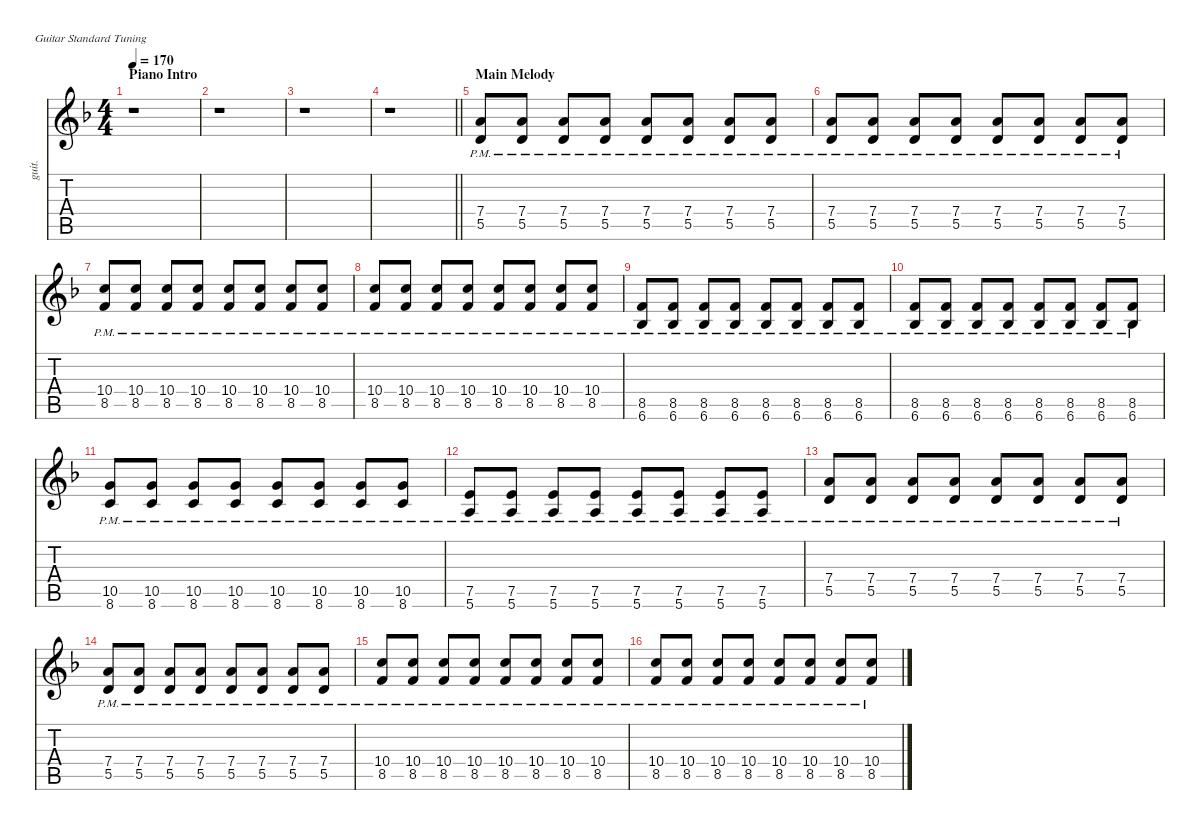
\defaultSystemsLayout 4
\hideDynamics
\bracketExtendMode nobrackets
\otherSystemsTrackNameOrientation horizontal
\track ("Guitar" "guit.") {defaultSystemsLayout 4 instrument overdrivenguitar}
\staff {score tabs}
\tuning (E4 B3 G3 D3 A2 E2)
\ts (4 4)
\beaming (8 2 2 2 2)
\section ("" "Piano Intro")
\tempo 170
\clef g2
\ks dminor
r.1{dy f instrument overdrivenguitar beam Down} |
r.1{beam Down} |
r.1{beam Down} |
\barLineRight lightlight
r.1{beam Down} |
\section ("" "Main Melody")
(7.4{pm acc forcenatural} 5.5{pm acc forcenatural}).8{beam Up} (7.4{pm acc forcenatural} 5.5{pm acc forcenatural}).8{beam Up} (7.4{pm acc forcenatural} 5.5{pm acc forcenatural}).8{beam Up} (7.4{pm acc forcenatural} 5.5{pm acc forcenatural}).8{beam Up} (7.4{pm acc forcenatural} 5.5{pm acc forcenatural}).8{beam Up} (7.4{pm acc forcenatural} 5.5{pm acc forcenatural}).8{beam Up} (7.4{pm acc forcenatural} 5.5{pm acc forcenatural}).8{beam Up} (7.4{pm acc forcenatural} 5.5{pm acc forcenatural}).8{beam Up} |
(7.4{pm acc forcenatural} 5.5{pm acc forcenatural}).8{beam Up} (7.4{pm acc forcenatural} 5.5{pm acc forcenatural}).8{beam Up} (7.4{pm acc forcenatural} 5.5{pm acc forcenatural}).8{beam Up} (7.4{pm acc forcenatural} 5.5{pm acc forcenatural}).8{beam Up} (7.4{pm acc forcenatural} 5.5{pm acc forcenatural}).8{beam Up} (7.4{pm acc forcenatural} 5.5{pm acc forcenatural}).8{beam Up} (7.4{pm acc forcenatural} 5.5{pm acc forcenatural}).8{beam Up} (7.4{pm acc forcenatural} 5.5{pm acc forcenatural}).8{beam Up} |
(10.4{pm acc forcenatural} 8.5{pm acc forcenatural}).8{beam Up} (10.4{pm acc forcenatural} 8.5{pm acc forcenatural}).8{beam Up} (10.4{pm acc forcenatural} 8.5{pm acc forcenatural}).8{beam Up} (10.4{pm acc forcenatural} 8.5{pm acc forcenatural}).8{beam Up} (10.4{pm acc forcenatural} 8.5{pm acc forcenatural}).8{beam Up} (10.4{pm acc forcenatural} 8.5{pm acc forcenatural}).8{beam Up} (10.4{pm acc forcenatural} 8.5{pm acc forcenatural}).8{beam Up} (10.4{pm acc forcenatural} 8.5{pm acc forcenatural}).8{beam Up} |
(10.4{pm acc forcenatural} 8.5{pm acc forcenatural}).8{beam Up} (10.4{pm acc forcenatural} 8.5{pm acc forcenatural}).8{beam Up} (10.4{pm acc forcenatural} 8.5{pm acc forcenatural}).8{beam Up} (10.4{pm acc forcenatural} 8.5{pm acc forcenatural}).8{beam Up} (10.4{pm acc forcenatural} 8.5{pm acc forcenatural}).8{beam Up} (10.4{pm acc forcenatural} 8.5{pm acc forcenatural}).8{beam Up} (10.4{pm acc forcenatural} 8.5{pm acc forcenatural}).8{beam Up} (10.4{pm acc forcenatural} 8.5{pm acc forcenatural}).8{beam Up} |
(8.5{pm acc forcenatural} 6.6{pm acc b}).8{beam Up} (8.5{pm acc forcenatural} 6.6{pm acc b}).8{beam Up} (8.5{pm acc forcenatural} 6.6{pm acc b}).8{beam Up} (8.5{pm acc forcenatural} 6.6{pm acc b}).8{beam Up} (8.5{pm acc forcenatural} 6.6{pm acc b}).8{beam Up} (8.5{pm acc forcenatural} 6.6{pm acc b}).8{beam Up} (8.5{pm acc forcenatural} 6.6{pm acc b}).8{beam Up} (8.5{pm acc forcenatural} 6.6{pm acc b}).8{beam Up} |
(8.5{pm acc forcenatural} 6.6{pm acc b}).8{beam Up} (8.5{pm acc forcenatural} 6.6{pm acc b}).8{beam Up} (8.5{pm acc forcenatural} 6.6{pm acc b}).8{beam Up} (8.5{pm acc forcenatural} 6.6{pm acc b}).8{beam Up} (8.5{pm acc forcenatural} 6.6{pm acc b}).8{beam Up} (8.5{pm acc forcenatural} 6.6{pm acc b}).8{beam Up} (8.5{pm acc forcenatural} 6.6{pm acc b}).8{beam Up} (8.5{pm acc forcenatural} 6.6{pm acc b}).8{beam Up} |
(10.5{pm acc forcenatural} 8.6{pm acc forcenatural}).8{beam Up} (10.5{pm acc forcenatural} 8.6{pm acc forcenatural}).8{beam Up} (10.5{pm acc forcenatural} 8.6{pm acc forcenatural}).8{beam Up} (10.5{pm acc forcenatural} 8.6{pm acc forcenatural}).8{beam Up} (10.5{pm acc forcenatural} 8.6{pm acc forcenatural}).8{beam Up} (10.5{pm acc forcenatural} 8.6{pm acc forcenatural}).8{beam Up} (10.5{pm acc forcenatural} 8.6{pm acc forcenatural}).8{beam Up} (10.5{pm acc forcenatural} 8.6{pm acc forcenatural}).8{beam Up} |
(7.5{pm acc forcenatural} 5.6{pm acc forcenatural}).8{beam Up} (7.5{pm acc forcenatural} 5.6{pm acc forcenatural}).8{beam Up} (7.5{pm acc forcenatural} 5.6{pm acc forcenatural}).8{beam Up} (7.5{pm acc forcenatural} 5.6{pm acc forcenatural}).8{beam Up} (7.5{pm acc forcenatural} 5.6{pm acc forcenatural}).8{beam Up} (7.5{pm acc forcenatural} 5.6{pm acc forcenatural}).8{beam Up} (7.5{pm acc forcenatural} 5.6{pm acc forcenatural}).8{beam Up} (7.5{pm acc forcenatural} 5.6{pm acc forcenatural}).8{beam Up} |
(7.4{pm acc forcenatural} 5.5{pm acc forcenatural}).8{beam Up} (7.4{pm acc forcenatural} 5.5{pm acc forcenatural}).8{beam Up} (7.4{pm acc forcenatural} 5.5{pm acc forcenatural}).8{beam Up} (7.4{pm acc forcenatural} 5.5{pm acc forcenatural}).8{beam Up} (7.4{pm acc forcenatural} 5.5{pm acc forcenatural}).8{beam Up} (7.4{pm acc forcenatural} 5.5{pm acc forcenatural}).8{beam Up} (7.4{pm acc forcenatural} 5.5{pm acc forcenatural}).8{beam Up} (7.4{pm acc forcenatural} 5.5{pm acc forcenatural}).8{beam Up} |
(7.4{pm acc forcenatural} 5.5{pm acc forcenatural}).8{beam Up} (7.4{pm acc forcenatural} 5.5{pm acc forcenatural}).8{beam Up} (7.4{pm acc forcenatural} 5.5{pm acc forcenatural}).8{beam Up} (7.4{pm acc forcenatural} 5.5{pm acc forcenatural}).8{beam Up} (7.4{pm acc forcenatural} 5.5{pm acc forcenatural}).8{beam Up} (7.4{pm acc forcenatural} 5.5{pm acc forcenatural}).8{beam Up} (7.4{pm acc forcenatural} 5.5{pm acc forcenatural}).8{beam Up} (7.4{pm acc forcenatural} 5.5{pm acc forcenatural}).8{beam Up} |
(10.4{pm acc forcenatural} 8.5{pm acc forcenatural}).8{beam Up} (10.4{pm acc forcenatural} 8.5{pm acc forcenatural}).8{beam Up} (10.4{pm acc forcenatural} 8.5{pm acc forcenatural}).8{beam Up} (10.4{pm acc forcenatural} 8.5{pm acc forcenatural}).8{beam Up} (10.4{pm acc forcenatural} 8.5{pm acc forcenatural}).8{beam Up} (10.4{pm acc forcenatural} 8.5{pm acc forcenatural}).8{beam Up} (10.4{pm acc forcenatural} 8.5{pm acc forcenatural}).8{beam Up} (10.4{pm acc forcenatural} 8.5{pm acc forcenatural}).8{beam Up} |
(10.4{pm acc forcenatural} 8.5{pm acc forcenatural}).8{beam Up} (10.4{pm acc forcenatural} 8.5{pm acc forcenatural}).8{beam Up} (10.4{pm acc forcenatural} 8.5{pm acc forcenatural}).8{beam Up} (10.4{pm acc forcenatural} 8.5{pm acc forcenatural}).8{beam Up} (10.4{pm acc forcenatural} 8.5{pm acc forcenatural}).8{beam Up} (10.4{pm acc forcenatural} 8.5{pm acc forcenatural}).8{beam Up} (10.4{pm acc forcenatural} 8.5{pm acc forcenatural}).8{beam Up} (10.4{pm acc forcenatural} 8.5{pm acc forcenatural}).8{beam Up}
